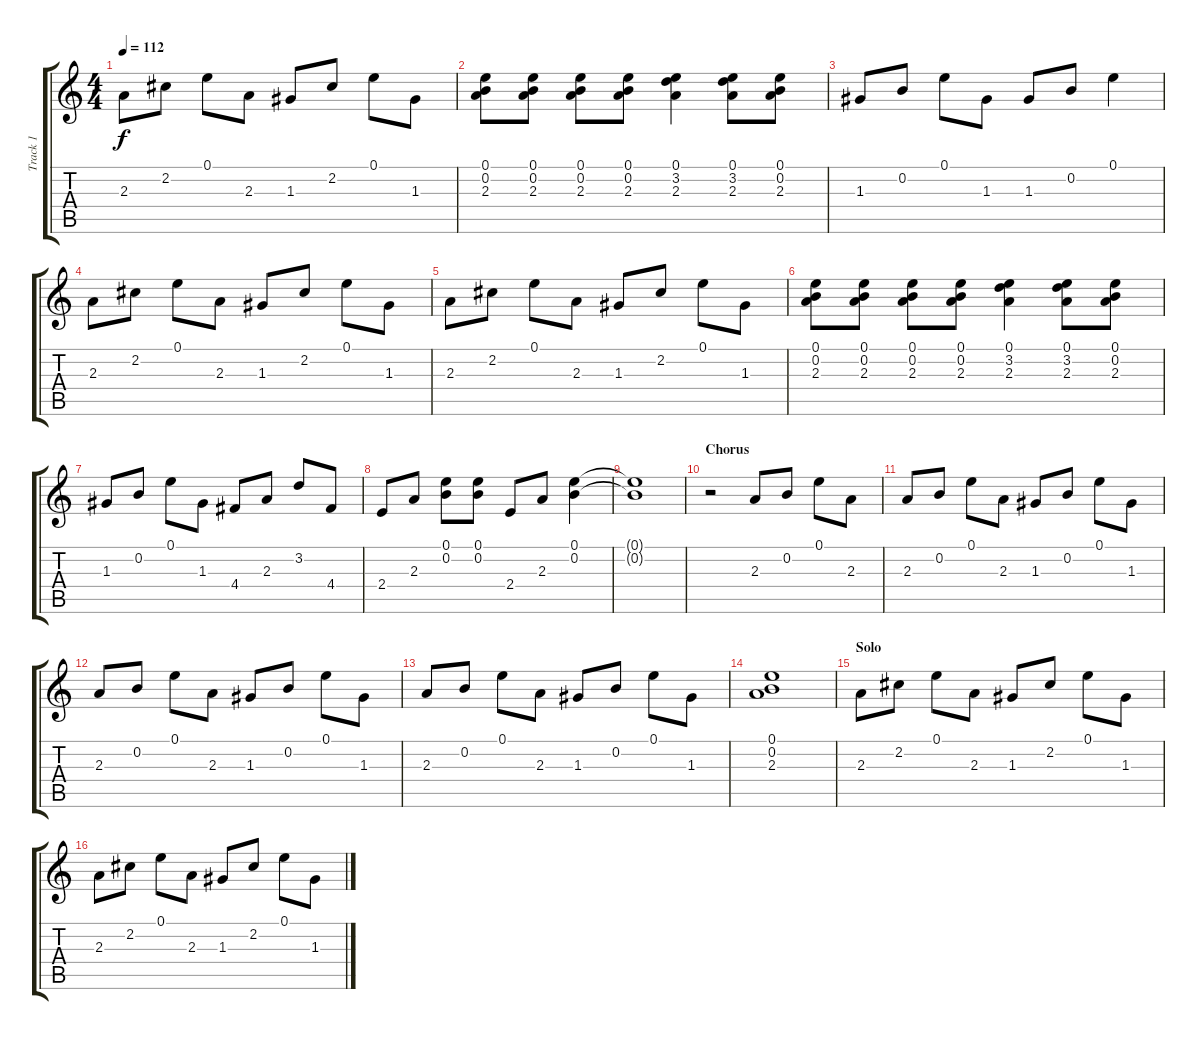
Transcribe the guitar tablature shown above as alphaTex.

\track ("Track 1" "Track 1") {instrument acousticguitarsteel}
\staff {score tabs}
\tuning (E4 B3 G3 D3 A2 E2) {hide}
\ts (4 4)
\tempo 112
\clef g2
\ks c
2.3.8{dy f} 2.2.8 0.1.8 2.3.8 1.3.8 2.2.8 0.1.8 1.3.8 |
(0.1 0.2 2.3).8 (0.1 0.2 2.3).8 (0.1 0.2 2.3).8 (0.1 0.2 2.3).8 (0.1 3.2 2.3).4 (0.1 3.2 2.3).8 (0.1 0.2 2.3).8 |
1.3.8 0.2.8 0.1.8 1.3.8 1.3.8 0.2.8 0.1.4 |
2.3.8 2.2.8 0.1.8 2.3.8 1.3.8 2.2.8 0.1.8 1.3.8 |
2.3.8 2.2.8 0.1.8 2.3.8 1.3.8 2.2.8 0.1.8 1.3.8 |
(0.1 0.2 2.3).8 (0.1 0.2 2.3).8 (0.1 0.2 2.3).8 (0.1 0.2 2.3).8 (0.1 3.2 2.3).4 (0.1 3.2 2.3).8 (0.1 0.2 2.3).8 |
1.3.8 0.2.8 0.1.8 1.3.8 4.4.8 2.3.8 3.2.8 4.4.8 |
2.4.8 2.3.8 (0.1 0.2).8 (0.1 0.2).8 2.4.8 2.3.8 (0.1 0.2).4 |
(0.1{t} 0.2{t}).1 |
\section ("" "Chorus")
r.2 2.3.8 0.2.8 0.1.8 2.3.8 |
2.3.8 0.2.8 0.1.8 2.3.8 1.3.8 0.2.8 0.1.8 1.3.8 |
2.3.8 0.2.8 0.1.8 2.3.8 1.3.8 0.2.8 0.1.8 1.3.8 |
2.3.8 0.2.8 0.1.8 2.3.8 1.3.8 0.2.8 0.1.8 1.3.8 |
(0.1 0.2 2.3).1 |
\section ("" "Solo")
2.3.8 2.2.8 0.1.8 2.3.8 1.3.8 2.2.8 0.1.8 1.3.8 |
2.3.8 2.2.8 0.1.8 2.3.8 1.3.8 2.2.8 0.1.8 1.3.8
